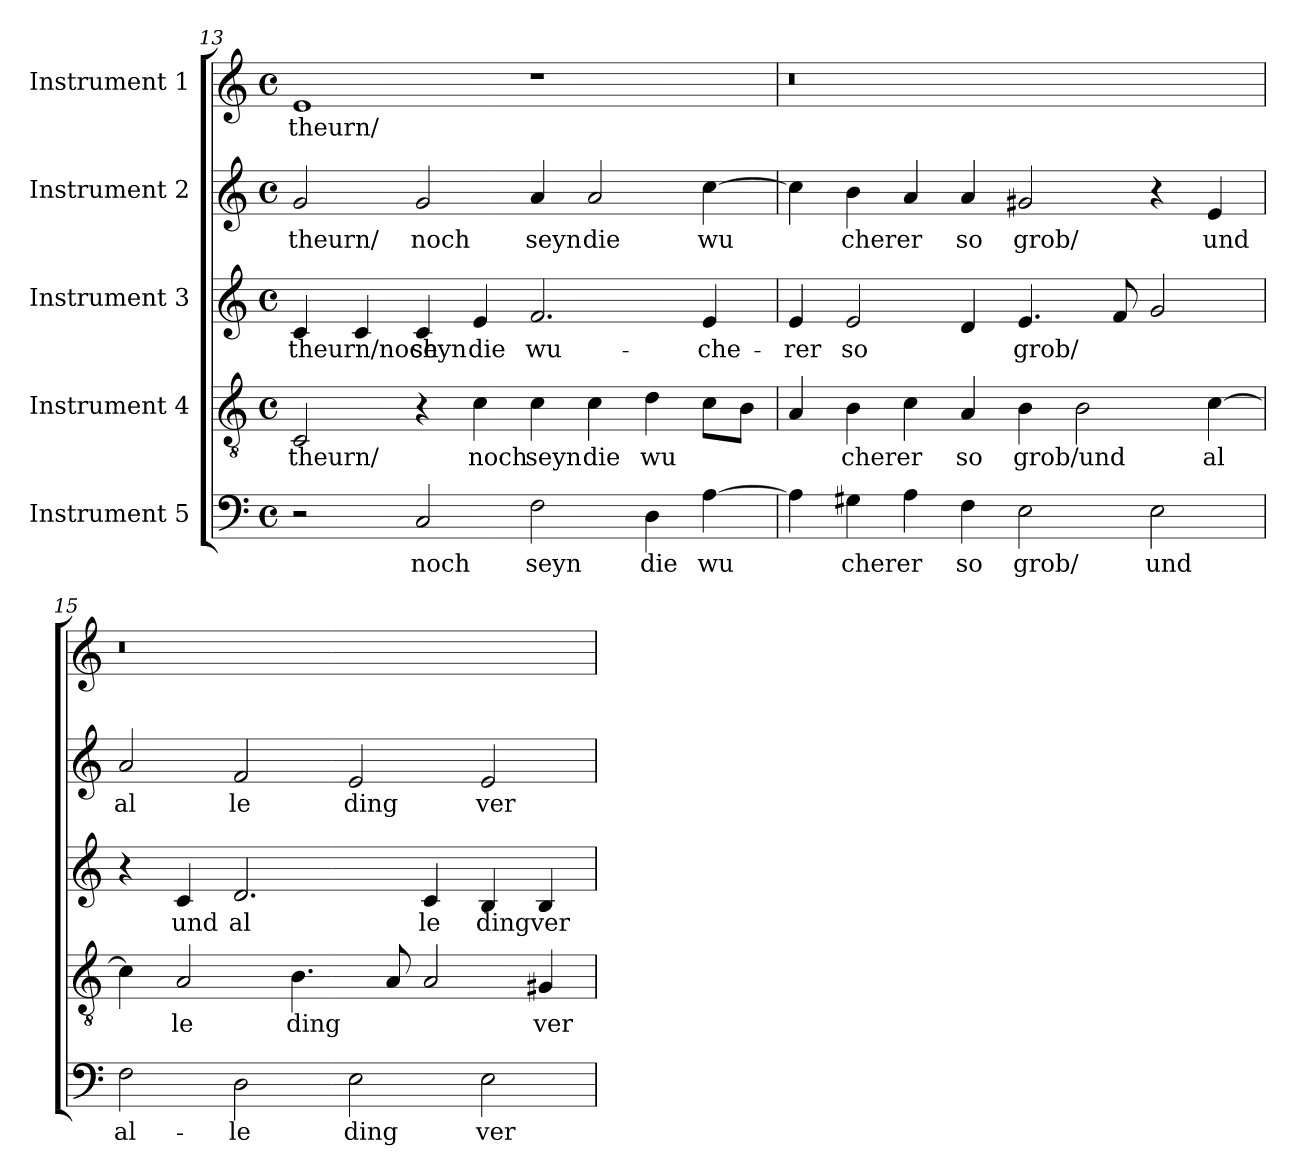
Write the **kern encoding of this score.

**kern	**text	**kern	**text	**kern	**text	**kern	**text	**kern	**text
*part5	*part5	*part4	*part4	*part3	*part3	*part2	*part2	*part1	*part1
*staff5	*staff5	*staff4	*staff4	*staff3	*staff3	*staff2	*staff2	*staff1	*staff1
*I"Instrument 5	*	*I"Instrument 4	*	*I"Instrument 3	*	*I"Instrument 2	*	*I"Instrument 1	*
*clefF4	*	*clefGv2	*	*clefG2	*	*clefG2	*	*clefG2	*
*M4/4	*	*M4/4	*	*M4/4	*	*M4/4	*	*M4/4	*
*met(c)	*	*met(c)	*	*met(c)	*	*met(c)	*	*met(c)	*
=13	=13	=13	=13	=13	=13	=13	=13	=13	=13
!	!	!	!LO:LY:b:cj	!	!LO:LY:b:cj	!	!LO:LY:b:cj	!	!LO:LY:b:cj
2r	.	2C/	theurn/	4c/	-theurn/noch	2g/	theurn/	1e	theurn/
.	.	.	.	4c/	.	.	.	.	.
!	!LO:LY:b:cj	!	!	!	!LO:LY:b:cj	!	!LO:LY:b:cj	!	!
2C/	noch	4r	.	4c/	seyn	2g/	noch	.	.
!	!	!	!LO:LY:b:cj	!	!LO:LY:b:cj	!	!	!	!
.	.	4c\	noch	4e/	die	.	.	.	.
!	!LO:LY:b:cj	!	!LO:LY:b:cj	!	!LO:LY:b:cj	!	!LO:LY:b:cj	!	!
2F\	seyn	4c\	seyn	2.f/	wu-	4a/	seyn	1r	.
!	!	!	!LO:LY:b:cj	!	!	!	!LO:LY:b:cj	!	!
.	.	4c\	die	.	.	2a/	die	.	.
!	!LO:LY:b:cj	!	!LO:LY:b	!	!	!	!	!	!
4D\	die	4d\	wu	.	.	.	.	.	.
!	!LO:LY:b	!	!	!	!LO:LY:b:cj	!	!LO:LY:b	!	!
[>4A\	wu	8c\L	.	4e/	-che-	[>4cc\	wu	.	.
.	.	8B\J	.	.	.	.	.	.	.
=14	=14	=14	=14	=14	=14	=14	=14	=14	=14
!	!	!	!	!	!LO:LY:b:cj	!	!	!	!
4A\]	.	4A/	.	4e/	-rer	4cc\]	.	0r	.
!	!LO:LY:b:cj	!	!LO:LY:b:cj	!	!LO:LY:b:cj	!	!LO:LY:b:cj	!	!
4G#X\	cherer	4B\	cherer	2e/	so	4b\	cherer	.	.
4A\	.	4c\	.	.	.	4a/	.	.	.
!	!LO:LY:b:cj	!	!LO:LY:b:cj	!	!	!	!LO:LY:b:cj	!	!
4F\	so	4A/	so	4d/	.	4a/	so	.	.
!	!LO:LY:b:cj	!	!LO:LY:b:cj	!	!LO:LY:b	!	!LO:LY:b:cj	!	!
2E\	grob/	4B\	grob/und	4.e/	grob/	2g#X/	grob/	.	.
.	.	2B\	.	.	.	.	.	.	.
.	.	.	.	8f/	.	.	.	.	.
!	!LO:LY:b:cj	!	!	!	!	!	!	!	!
2E\	und	.	.	2g/	.	4r	.	.	.
!	!	!	!LO:LY:b:cj	!	!	!	!LO:LY:b:cj	!	!
.	.	[<4c\	al	.	.	4e/	und	.	.
!!LO:LB:g=z
=15	=15	=15	=15	=15	=15	=15	=15	=15	=15
!	!LO:LY:b:cj	!	!	!	!	!	!LO:LY:b:cj	!	!
2F\	al-	4c\]	.	4r	.	2a/	al	0r	.
!	!	!	!LO:LY:b:cj	!	!LO:LY:b:cj	!	!	!	!
.	.	2A/	le	4c/	und	.	.	.	.
!	!LO:LY:b:cj	!	!	!	!LO:LY:b:cj	!	!LO:LY:b:cj	!	!
2D\	-le	.	.	2.d/	al	2f/	le	.	.
!	!	!	!LO:LY:b	!	!	!	!	!	!
.	.	4.B\	ding	.	.	.	.	.	.
!	!LO:LY:b:cj	!	!	!	!	!	!LO:LY:b:cj	!	!
2E\	ding	.	.	.	.	2e/	ding	.	.
.	.	8A/	.	.	.	.	.	.	.
!	!	!	!	!	!LO:LY:b:cj	!	!	!	!
.	.	2A/	.	4c/	le	.	.	.	.
!	!LO:LY:b:cj	!	!	!	!LO:LY:b:cj	!	!LO:LY:b:cj	!	!
2E\	ver-	.	.	4B/	dingver	2e/	ver	.	.
!	!	!	!LO:LY:b:cj	!	!	!	!	!	!
.	.	4G#/	ver	4B/	.	.	.	.	.
=	=	=	=	=	=	=	=	=	=
*-	*-	*-	*-	*-	*-	*-	*-	*-	*-
